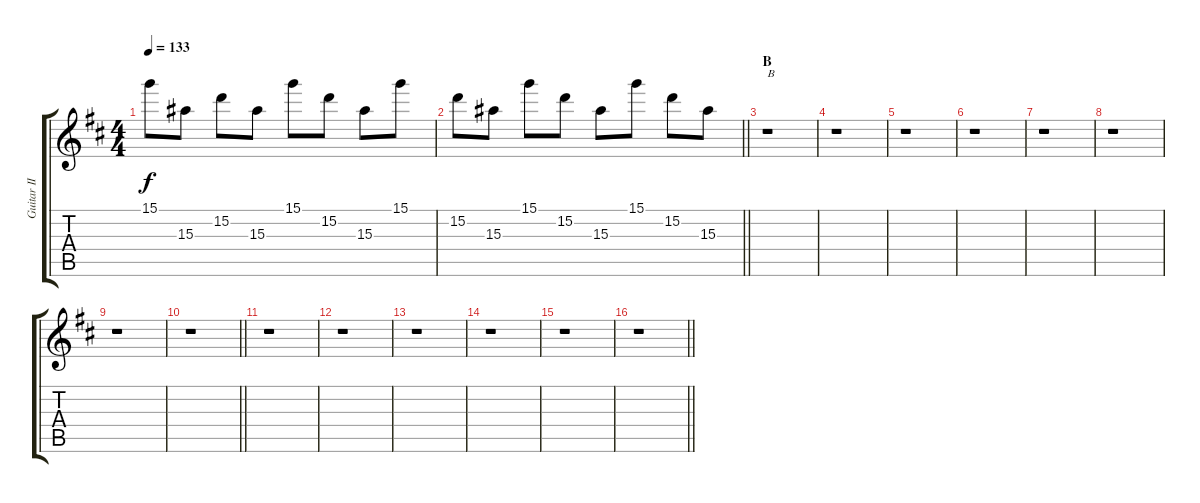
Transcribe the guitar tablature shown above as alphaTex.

\track ("Guitar II" "Guitar II") {instrument distortionguitar}
\staff {score tabs}
\tuning (E4 B3 G3 D3 A2 E2) {hide}
\ts (4 4)
\tempo 133
\clef g2
\ks d
15.1.8{dy f} 15.3.8 15.2.8 15.3.8 15.1.8 15.2.8 15.3.8 15.1.8 |
\barLineRight lightlight
15.2.8 15.3.8 15.1.8 15.2.8 15.3.8 15.1.8 15.2.8 15.3.8 |
\section ("" "B")
r.1{txt "B"} |
r.1 |
r.1 |
r.1 |
r.1 |
r.1 |
r.1 |
\barLineRight lightlight
r.1 |
r.1 |
r.1 |
r.1 |
r.1 |
r.1 |
\barLineRight lightlight
r.1
